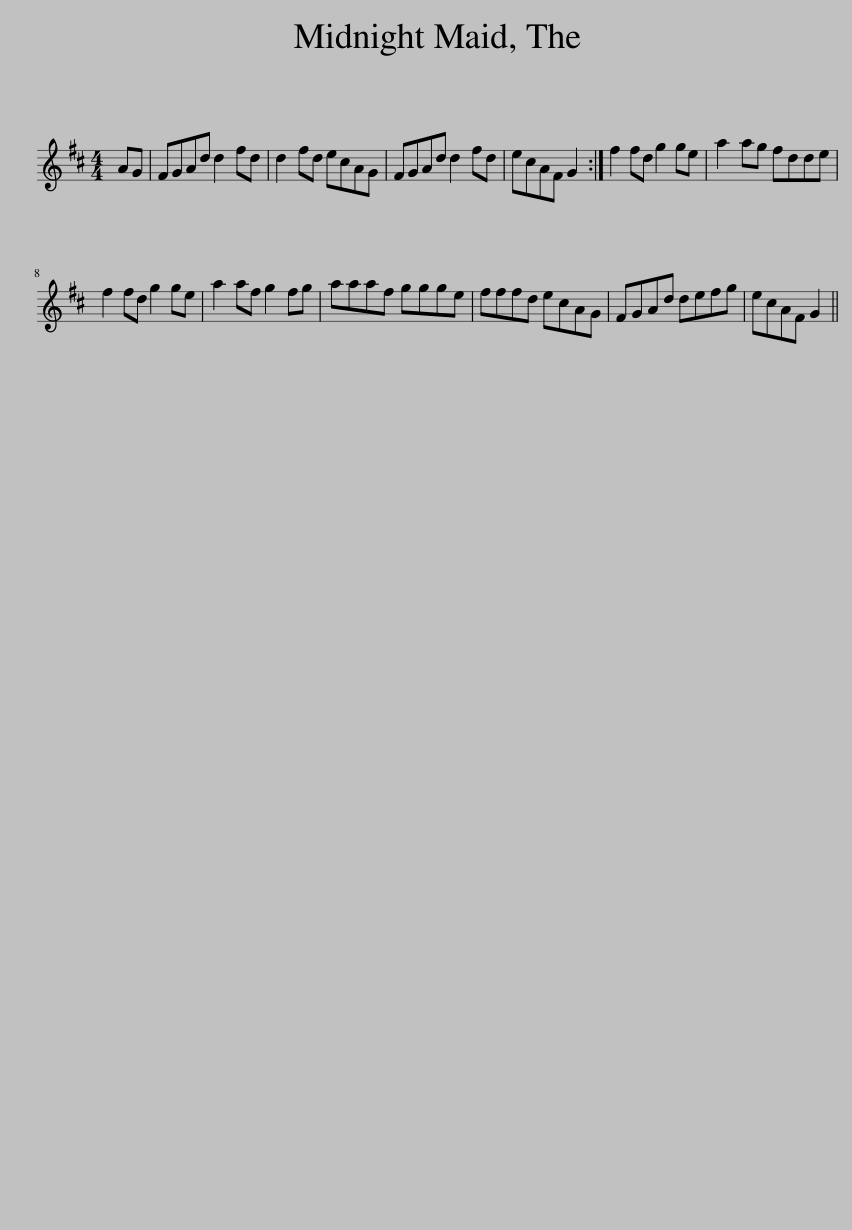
X:1
L:1/8
M:4/4
I:linebreak $
K:D
V:1 treble
V:1
 AG | FGAd d2 fd | d2 fd ecAG | FGAd d2 fd | ecAF G2 :| %5
 f2 fd g2 ge | a2 ag fdde |$ f2 fd g2 ge | a2 af g2 fg | aaaf ggge | %10
 fffd ecAG | FGAd defg | ecAF G2 || %13
